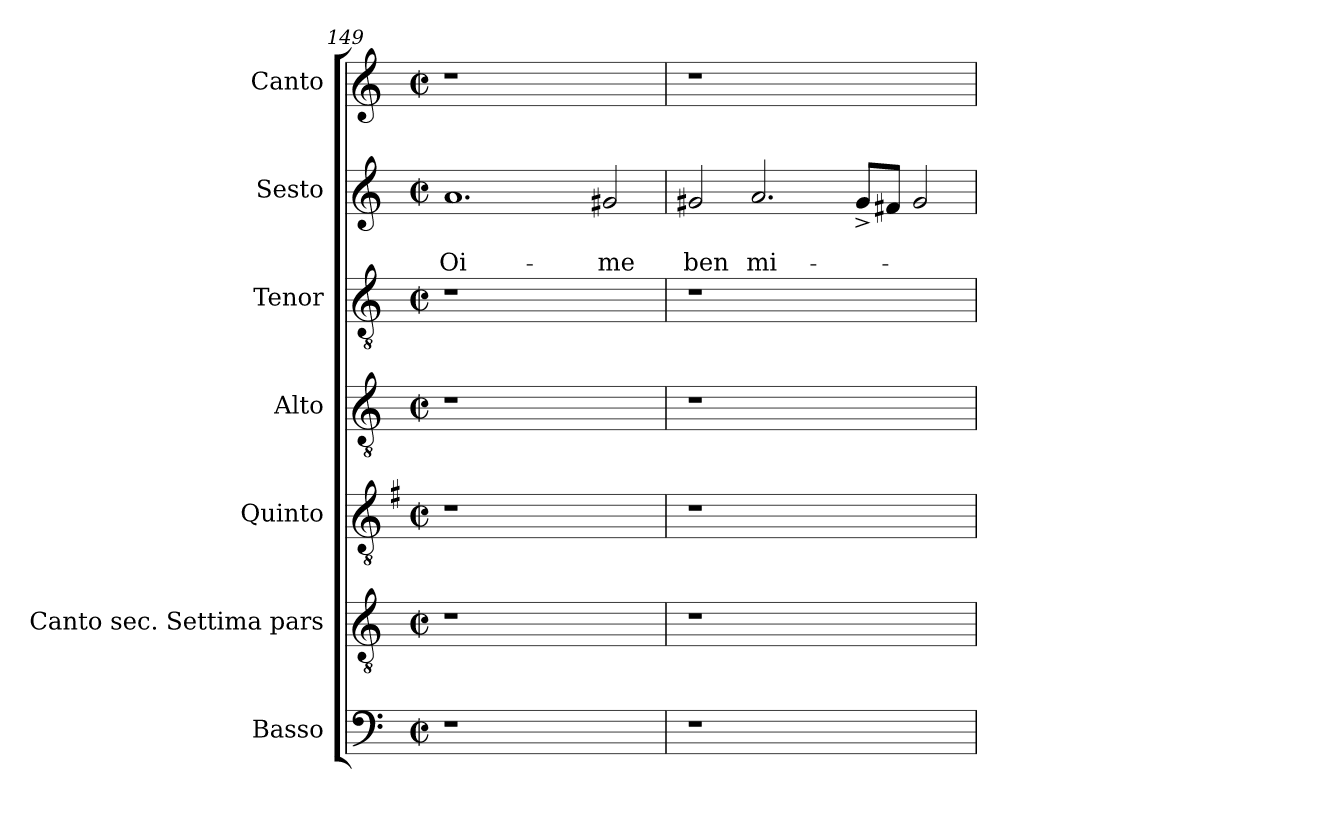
**kern	**kern	**kern	**kern	**kern	**kern	**text	**text	**kern
*part7	*part6	*part5	*part4	*part3	*part2	*part2	*part2	*part1
*staff7	*staff6	*staff5	*staff4	*staff3	*staff2	*staff2	*staff2	*staff1
*I"Basso	*I"Canto sec. Settima pars	*I"Quinto	*I"Alto	*I"Tenor	*I"Sesto	*	*	*I"Canto
*	*	*I'Quinto	*I'Alto	*I'Tenor	*I'Sesto	*	*	*I'Canto
*clefF4	*clefGv2	*clefGv2	*clefGv2	*clefGv2	*clefG2	*	*	*clefG2
*k[]	*k[]	*k[f#]	*k[]	*k[]	*k[]	*	*	*k[]
*C:	*C:	*G:	*C:	*C:	*C:	*	*	*C:
*M2/2	*M2/2	*M2/2	*M2/2	*M2/2	*M2/2	*	*	*M2/2
*met(c|)	*met(c|)	*met(c|)	*met(c|)	*met(c|)	*met(c|)	*	*	*met(c|)
=149	=149	=149	=149	=149	=149	=149	=149	=149
!	!	!	!	!	!	!	!LO:LY:b	!
1r	1r	1r	1r	1r	1.a	.	Oi-	1r
1ryy	1ryy	1ryy	1ryy	1ryy	.	.	.	1ryy
!	!	!	!	!	!	!	!LO:LY:b	!
.	.	.	.	.	2g#X/	.	-me	.
=150	=150	=150	=150	=150	=150	=150	=150	=150
!	!	!	!	!	!	!	!LO:LY:b	!
1r	1r	1r	1r	1r	2g#/	.	ben	1r
!	!	!	!	!	!	!	!LO:LY:b	!
.	.	.	.	.	2.a/	.	mi-	.
1ryy	1ryy	1ryy	1ryy	1ryy	.	.	.	1ryy
.	.	.	.	.	8g#^</L	.	.	.
.	.	.	.	.	8f#/J	.	.	.
.	.	.	.	.	2g#/	.	.	.
=	=	=	=	=	=	=	=	=
*-	*-	*-	*-	*-	*-	*-	*-	*-
